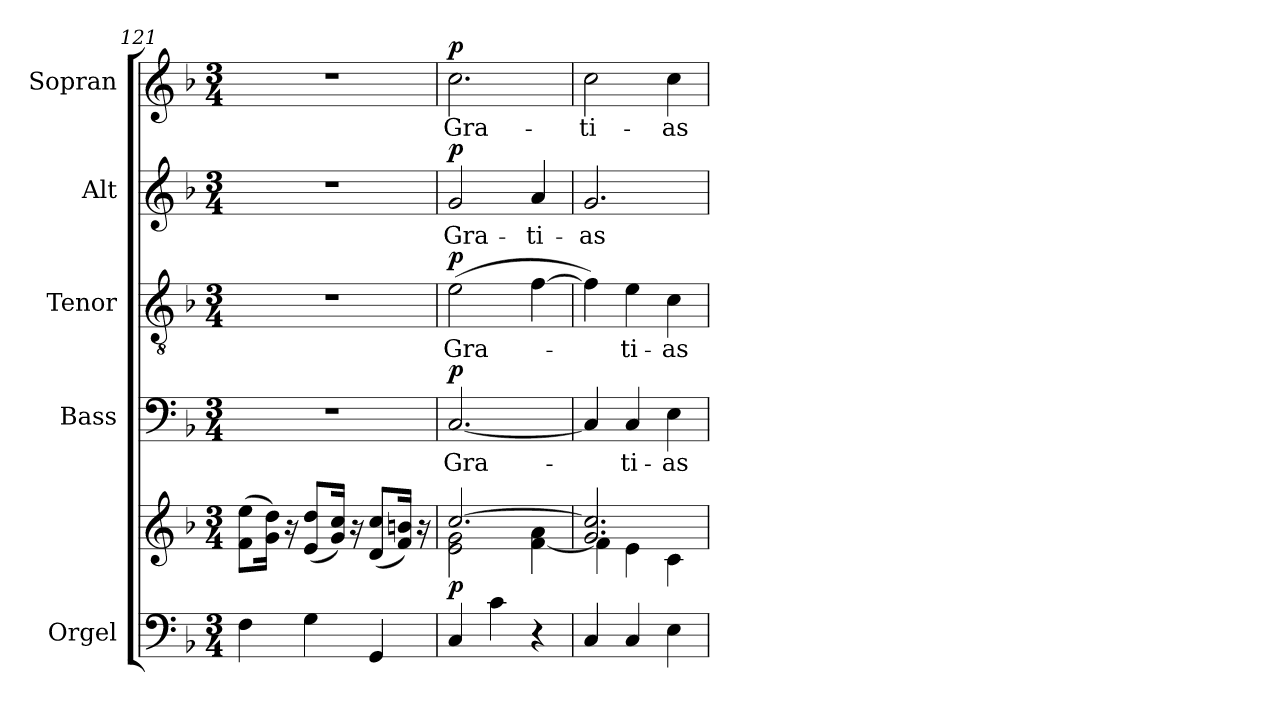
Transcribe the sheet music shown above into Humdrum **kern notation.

**kern	**kern	**dynam	**kern	**text	**dynam	**kern	**text	**dynam	**kern	**text	**dynam	**kern	**text	**dynam
*part5	*part5	*part5	*part4	*part4	*part4	*part3	*part3	*part3	*part2	*part2	*part2	*part1	*part1	*part1
*staff6	*staff5	*staff5/6	*staff4	*staff4	*staff4	*staff3	*staff3	*staff3	*staff2	*staff2	*staff2	*staff1	*staff1	*staff1
*I"Orgel	*	*	*I"Bass	*	*	*I"Tenor	*	*	*I"Alt	*	*	*I"Sopran	*	*
*I'Org.	*	*	*I'B.	*	*	*I'T.	*	*	*I'A.	*	*	*I'S.	*	*
*clefF4	*clefG2	*	*clefF4	*	*	*clefGv2	*	*	*clefG2	*	*	*clefG2	*	*
*k[b-]	*k[b-]	*	*k[b-]	*	*	*k[b-]	*	*	*k[b-]	*	*	*k[b-]	*	*
*F:	*F:	*	*F:	*	*	*F:	*	*	*F:	*	*	*F:	*	*
*M3/4	*M3/4	*	*M3/4	*	*	*M3/4	*	*	*M3/4	*	*	*M3/4	*	*
=121	=121	=121	=121	=121	=121	=121	=121	=121	=121	=121	=121	=121	=121	=121
4F\	(>8f\ 8ee\L	.	2.r	.	.	2.r	.	.	2.r	.	.	2.r	.	.
.	16g\ 16dd\Jk)	.	.	.	.	.	.	.	.	.	.	.	.	.
.	16r	.	.	.	.	.	.	.	.	.	.	.	.	.
4G\	(<8e/ 8dd/L	.	.	.	.	.	.	.	.	.	.	.	.	.
.	16g/ 16cc/Jk)	.	.	.	.	.	.	.	.	.	.	.	.	.
.	16r	.	.	.	.	.	.	.	.	.	.	.	.	.
4GG/	(<8d/ 8cc/L	.	.	.	.	.	.	.	.	.	.	.	.	.
.	16f/ 16bn/Jk)	.	.	.	.	.	.	.	.	.	.	.	.	.
.	16r	.	.	.	.	.	.	.	.	.	.	.	.	.
=122	=122	=122	=122	=122	=122	=122	=122	=122	=122	=122	=122	=122	=122	=122
*	*^	*	*	*	*	*	*	*	*	*	*	*	*	*
!	!	!	!LO:DY:b	!	!LO:LY:b	!LO:DY:a	!	!LO:LY:b	!LO:DY:a	!	!LO:LY:b	!LO:DY:a	!	!LO:LY:b	!LO:DY:a
4C/	[>2.cc/	2e\ 2g\	p	[2.C/	Gra-	p	(>2e\	Gra-	p	2g/	Gra-	p	2.cc\	Gra-	p
4c\	.	.	.	.	.	.	.	.	.	.	.	.	.	.	.
!	!	!	!	!	!	!	!	!	!	!	!LO:LY:b	!	!	!	!
4r	.	[<4f\ 4a\	.	.	.	.	[4f\	.	.	4a/	-ti-	.	.	.	.
=123	=123	=123	=123	=123	=123	=123	=123	=123	=123	=123	=123	=123	=123	=123	=123
!	!	!	!	!	!	!	!	!	!	!	!LO:LY:b	!	!	!LO:LY:b	!
4C/	2.g/ 2.cc/]	4f\]	.	4C/]	.	.	4f\])	.	.	2.g/	-as	.	2cc\	-ti-	.
!	!	!	!	!	!LO:LY:b	!	!	!LO:LY:b	!	!	!	!	!	!	!
4C/	.	4e\	.	4C/	-ti-	.	4e\	-ti-	.	.	.	.	.	.	.
!	!	!	!	!	!LO:LY:b	!	!	!LO:LY:b	!	!	!	!	!	!LO:LY:b	!
4E\	.	4c\	.	4E\	-as	.	4c\	-as	.	.	.	.	4cc\	-as	.
*	*v	*v	*	*	*	*	*	*	*	*	*	*	*	*	*
=	=	=	=	=	=	=	=	=	=	=	=	=	=	=
*-	*-	*-	*-	*-	*-	*-	*-	*-	*-	*-	*-	*-	*-	*-
